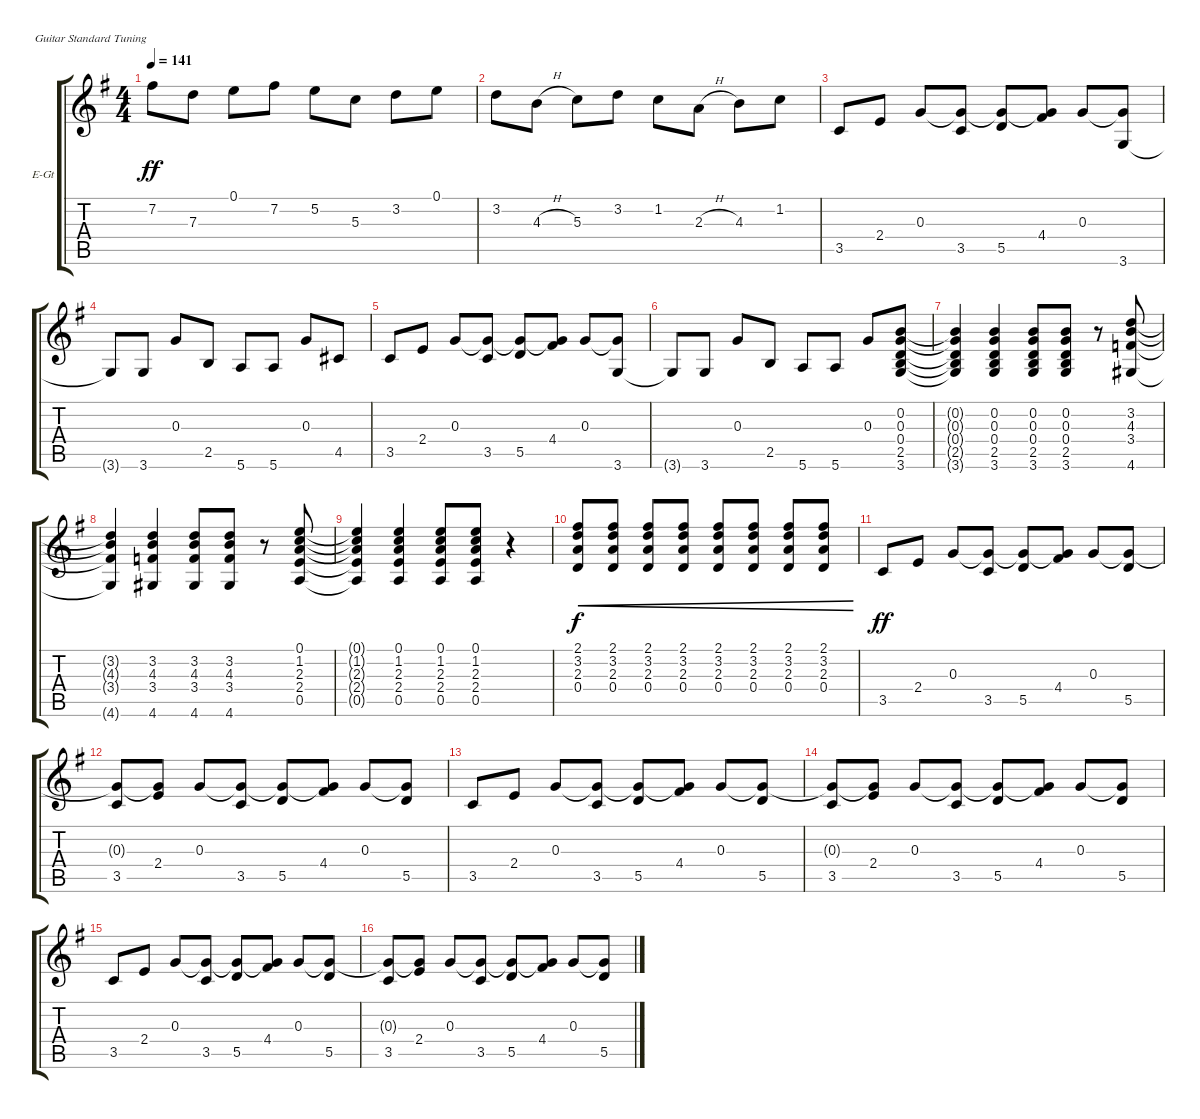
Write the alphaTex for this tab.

\defaultSystemsLayout 4
\bracketExtendMode groupsimilarinstruments
\firstSystemTrackNameOrientation horizontal
\otherSystemsTrackNameOrientation horizontal
\track ("Electric Guitar" "E-Gt") {instrument electricguitarclean}
\staff {score tabs}
\tuning (E4 B3 G3 D3 A2 E2)
\ts (4 4)
\tempo 141
\clef g2
\scale
0.333333
\ks g
7.2.8{dy ff} 7.3.8 0.1.8 7.2.8 5.2.8 5.3.8 3.2.8 0.1.8 |
\scale
0.333333 3.2.8 4.3{h}.8 5.3.8 3.2.8 1.2.8 2.3{h}.8 4.3.8 1.2.8 |
\scale
0.333333 3.5.8 2.4.8 0.3.8 (3.5 0.3{t}).8 (5.5 0.3{t}).8 (4.4 0.3{t}).8 0.3.8 (0.3{t} 3.6).8 |
\scale
0.333333 3.6{t}.8 3.6.8 0.3.8 2.5.8 5.6.8 5.6.8 0.3.8 4.5.8 |
\scale
0.333333 3.5.8 2.4.8 0.3.8 (3.5 0.3{t}).8 (5.5 0.3{t}).8 (4.4 0.3{t}).8 0.3.8 (0.3{t} 3.6).8 |
\scale
0.333333 3.6{t}.8 3.6.8 0.3.8 2.5.8 5.6.8 5.6.8 0.3.8 (2.5 3.6 0.4 0.3 0.2).8 |
\scale
0.333333 (0.2{t} 0.3{t} 0.4{t} 2.5{t} 3.6{t}).4 (3.6 2.5 0.4 0.3 0.2).4 (3.6 2.5 0.4 0.3 0.2).8 (3.6 2.5 0.4 0.3 0.2).8 r.8 (3.4 4.3 3.2 4.6).8 |
\scale
0.333333 (3.2{t} 4.3{t} 3.4{t} 4.6{t}).4 (3.2 4.3 3.4 4.6).4 (3.4 4.3 3.2 4.6).8 (3.4 4.3 3.2 4.6).8 r.8 (0.5 2.4 2.3 1.2 0.1).8 |
\scale
0.333333 (0.1{t} 1.2{t} 2.3{t} 2.4{t} 0.5{t}).4 (0.5 2.4 2.3 1.2 0.1).4 (0.5 2.4 2.3 1.2 0.1).8 (0.5 2.4 2.3 1.2 0.1).8 r.4 |
\scale
0.333333 (0.4 2.3 3.2 2.1).8{cre dy f} (0.4 2.3 3.2 2.1).8{cre} (0.4 2.3 3.2 2.1).8{cre} (0.4 2.3 3.2 2.1).8{cre} (0.4 2.3 3.2 2.1).8{cre} (0.4 2.3 3.2 2.1).8{cre} (0.4 2.3 3.2 2.1).8{cre} (0.4 2.3 3.2 2.1).8{cre} |
\scale
0.333333 3.5.8{dy ff} 2.4.8 0.3.8 (3.5 0.3{t}).8 (5.5 0.3{t}).8 (4.4 0.3{t}).8 0.3.8 (5.5 0.3{t}).8 |
\scale
0.333333 (3.5 0.3{t}).8 (2.4 0.3{t}).8 0.3.8 (3.5 0.3{t}).8 (5.5 0.3{t}).8 (4.4 0.3{t}).8 0.3.8 (5.5 0.3{t}).8 |
\scale
0.333333 3.5.8 2.4.8 0.3.8 (3.5 0.3{t}).8 (5.5 0.3{t}).8 (4.4 0.3{t}).8 0.3.8 (5.5 0.3{t}).8 |
\scale
0.333333 (3.5 0.3{t}).8 (2.4 0.3{t}).8 0.3.8 (3.5 0.3{t}).8 (5.5 0.3{t}).8 (4.4 0.3{t}).8 0.3.8 (5.5 0.3{t}).8 |
\scale
0.333333 3.5.8 2.4.8 0.3.8 (3.5 0.3{t}).8 (5.5 0.3{t}).8 (4.4 0.3{t}).8 0.3.8 (5.5 0.3{t}).8 |
\scale
0.333333 (3.5 0.3{t}).8 (2.4 0.3{t}).8 0.3.8 (3.5 0.3{t}).8 (5.5 0.3{t}).8 (4.4 0.3{t}).8 0.3.8 (5.5 0.3{t}).8
